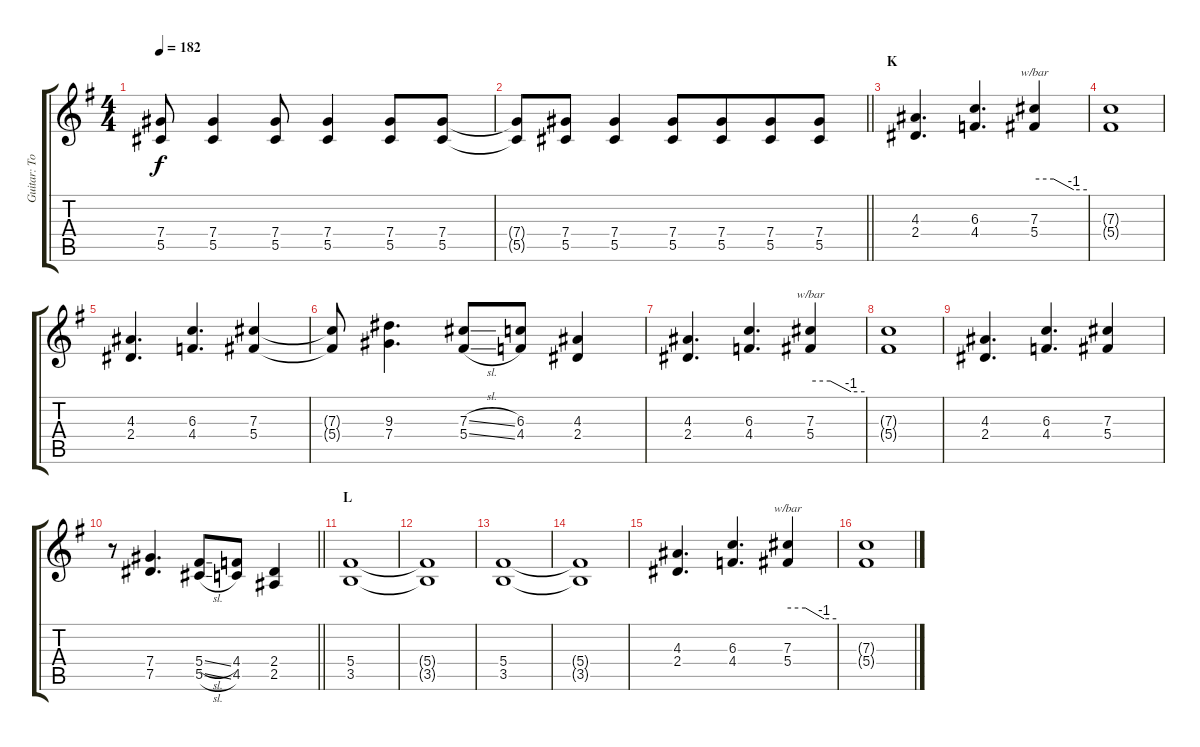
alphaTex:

\track ("Guitar: Tony" "Guitar: To") {instrument distortionguitar}
\staff {score tabs}
\tuning (Eb4 Bb3 Gb3 Db3 Ab2 Eb2) {hide}
\ts (4 4)
\tempo 182
\clef g2
\ks g
(7.4 5.5).8{dy f} (7.4 5.5).4 (7.4 5.5).8 (7.4 5.5).4 (7.4 5.5).8 (7.4 5.5).8 |
\barLineRight lightlight
(7.4{t} 5.5{t}).8 (7.4 5.5).8 (7.4 5.5).4 (7.4 5.5).8 (7.4 5.5).8{beam merge} (7.4 5.5).8 (7.4 5.5).8 |
\section ("" "K")
(4.3 2.4).4{d} (6.3 4.4).4{d} (7.3 5.4).4{tbe (custom default 0 0 22 0 45 -4 60 -4)} |
(7.3{t} 5.4{t}).1 |
(4.3 2.4).4{d} (6.3 4.4).4{d} (7.3 5.4).4 |
(7.3{t} 5.4{t}).8 (9.3 7.4).4{d} (7.3{sl} 5.4{sl}).8 (6.3 4.4).8 (4.3 2.4).4 |
(4.3 2.4).4{d} (6.3 4.4).4{d} (7.3 5.4).4{tbe (custom default 0 0 22 0 45 -4 60 -4)} |
(7.3{t} 5.4{t}).1 |
(4.3 2.4).4{d} (6.3 4.4).4{d} (7.3 5.4).4 |
\barLineRight lightlight
r.8 (7.4 7.5).4{d} (5.4{sl} 5.5{sl}).8{beam merge} (4.4 4.5).8{beam merge} (2.4 2.5).4 |
\section ("" "L")
(5.4 3.5).1 |
(5.4{t} 3.5{t}).1 |
(5.4 3.5).1 |
(5.4{t} 3.5{t}).1 |
(4.3 2.4).4{d} (6.3 4.4).4{d} (7.3 5.4).4{tbe (custom default 0 0 22 0 45 -4 60 -4)} |
(7.3{t} 5.4{t}).1
